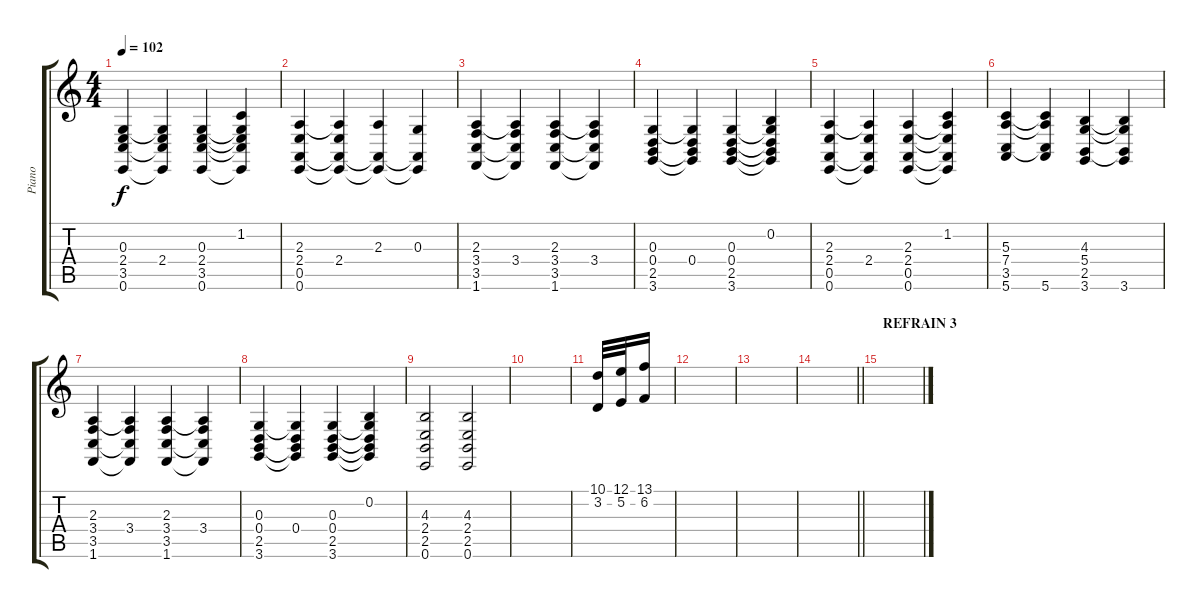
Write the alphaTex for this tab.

\track ("Piano" "Piano") {instrument acousticgrandpiano}
\staff {score tabs}
\tuning (E4 B3 G3 D3 A2 E2) {hide}
\ts (4 4)
\tempo 102
\clef g2
\ks c
(0.3 2.4 3.5 0.6).4{dy f} (0.3{t} 2.4 3.5{t} 0.6{t}).4 (0.3 2.4 3.5 0.6).4 (1.2 0.3{t} 2.4{t} 3.5{t} 0.6{t}).4 |
(2.3 2.4 0.5 0.6).4 (2.3{t} 2.4 0.5{t} 0.6{t}).4 (2.3 0.5{t} 0.6{t}).4 (0.3 0.5{t} 0.6{t}).4 |
(2.3 3.4 3.5 1.6).4 (2.3{t} 3.4 3.5{t} 1.6{t}).4 (2.3 3.4 3.5 1.6).4 (2.3{t} 3.4 3.5{t} 1.6{t}).4 |
(0.3 0.4 2.5 3.6).4 (0.3{t} 0.4 2.5{t} 3.6{t}).4 (0.3 0.4 2.5 3.6).4 (0.2 0.3{t} 0.4{t} 2.5{t} 3.6{t}).4 |
(2.3 2.4 0.5 0.6).4 (2.3{t} 2.4 0.5{t} 0.6{t}).4 (2.3 2.4 0.5 0.6).4 (1.2 2.3{t} 2.4{t} 0.5{t} 0.6{t}).4 |
(5.3 7.4 3.5 5.6).4 (5.3{t} 7.4{t} 3.5{t} 5.6).4 (4.3 5.4 2.5 3.6).4 (4.3{t} 5.4{t} 2.5{t} 3.6).4 |
(2.3 3.4 3.5 1.6).4 (2.3{t} 3.4 3.5{t} 1.6{t}).4 (2.3 3.4 3.5 1.6).4 (2.3{t} 3.4 3.5{t} 1.6{t}).4 |
(0.3 0.4 2.5 3.6).4 (0.3{t} 0.4 2.5{t} 3.6{t}).4 (0.3 0.4 2.5 3.6).4 (0.2 0.3{t} 0.4{t} 2.5{t} 3.6{t}).4 |
(4.3 2.4 2.5 0.6).2 (4.3 2.4 2.5 0.6).2 |
|
(10.1 3.2).32 (12.1 5.2).32 (13.1 6.2).16 |
|
|
\barLineRight lightlight
|
\section ("" "REFRAIN 3")
